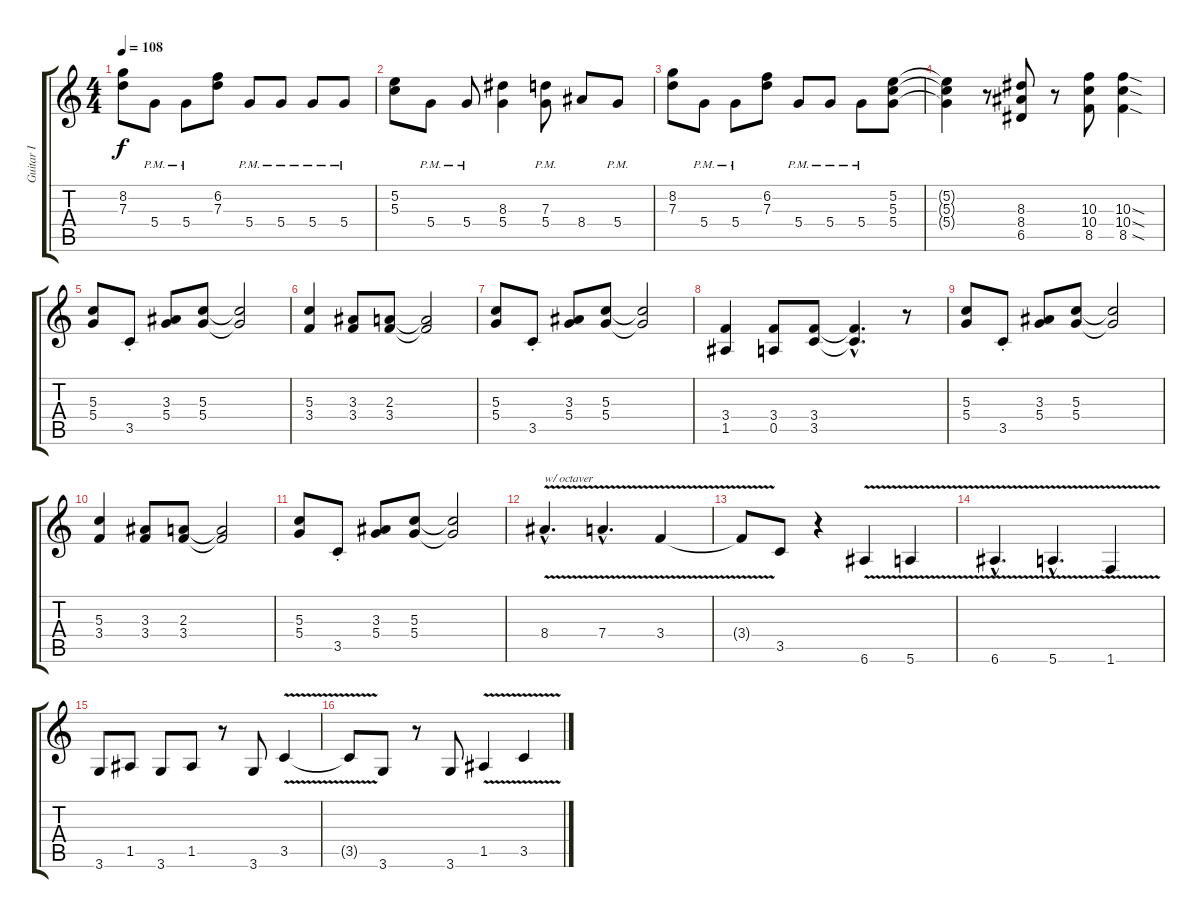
\track ("Guitar I" "Guitar I") {instrument overdrivenguitar}
\staff {score tabs}
\tuning (E4 B3 G3 D3 A2 E2) {hide}
\ts (4 4)
\tempo 108
\clef g2
\ks c
(8.2 7.3).8{dy f} 5.4{pm}.8 5.4{pm}.8 (6.2 7.3).8 5.4{pm}.8 5.4{pm}.8 5.4{pm}.8 5.4{pm}.8 |
(5.2 5.3).8 5.4{pm}.8 5.4{pm}.8 (8.3 5.4).4 (7.3 5.4{pm}).8 8.4.8 5.4{pm}.8 |
(8.2 7.3).8 5.4{pm}.8 5.4{pm}.8 (6.2 7.3).8 5.4{pm}.8 5.4{pm}.8 5.4{pm}.8 (5.2 5.3 5.4).8 |
(5.2{t} 5.3{t} 5.4{t}).4 r.8 (8.3 8.4 6.5).8 r.8 (10.3 10.4 8.5).8 (10.3{sod} 10.4{sod} 8.5{sod}).4 |
(5.3 5.4).8 3.5{st}.8 (3.3 5.4).8 (5.3 5.4).8 (5.3{t} 5.4{t}).2 |
(5.3 3.4).4 (3.3 3.4).8 (2.3 3.4).8 (2.3{t} 3.4{t}).2 |
(5.3 5.4).8 3.5{st}.8 (3.3 5.4).8 (5.3 5.4).8 (5.3{t} 5.4{t}).2 |
(3.4 1.5).4 (3.4 0.5).8 (3.4 3.5).8 (3.4{hac t} 3.5{hac t}).4{d} r.8 |
(5.3 5.4).8 3.5{st}.8 (3.3 5.4).8 (5.3 5.4).8 (5.3{t} 5.4{t}).2 |
(5.3 3.4).4 (3.3 3.4).8 (2.3 3.4).8 (2.3{t} 3.4{t}).2 |
(5.3 5.4).8 3.5{st}.8 (3.3 5.4).8 (5.3 5.4).8 (5.3{t} 5.4{t}).2 |
8.4{v hac}.4{d txt "w/ octaver"} 7.4{v hac}.4{d} 3.4{v}.4 |
3.4{t}.8 3.5.8 r.4 6.6{v}.4 5.6{v}.4 |
6.6{v hac}.4{d} 5.6{v hac}.4{d} 1.6{v}.4 |
3.6.8 1.5.8 3.6.8 1.5.8 r.8 3.6.8 3.5{v}.4 |
3.5{t}.8 3.6.8 r.8 3.6.8 1.5{v}.4 3.5{v}.4
